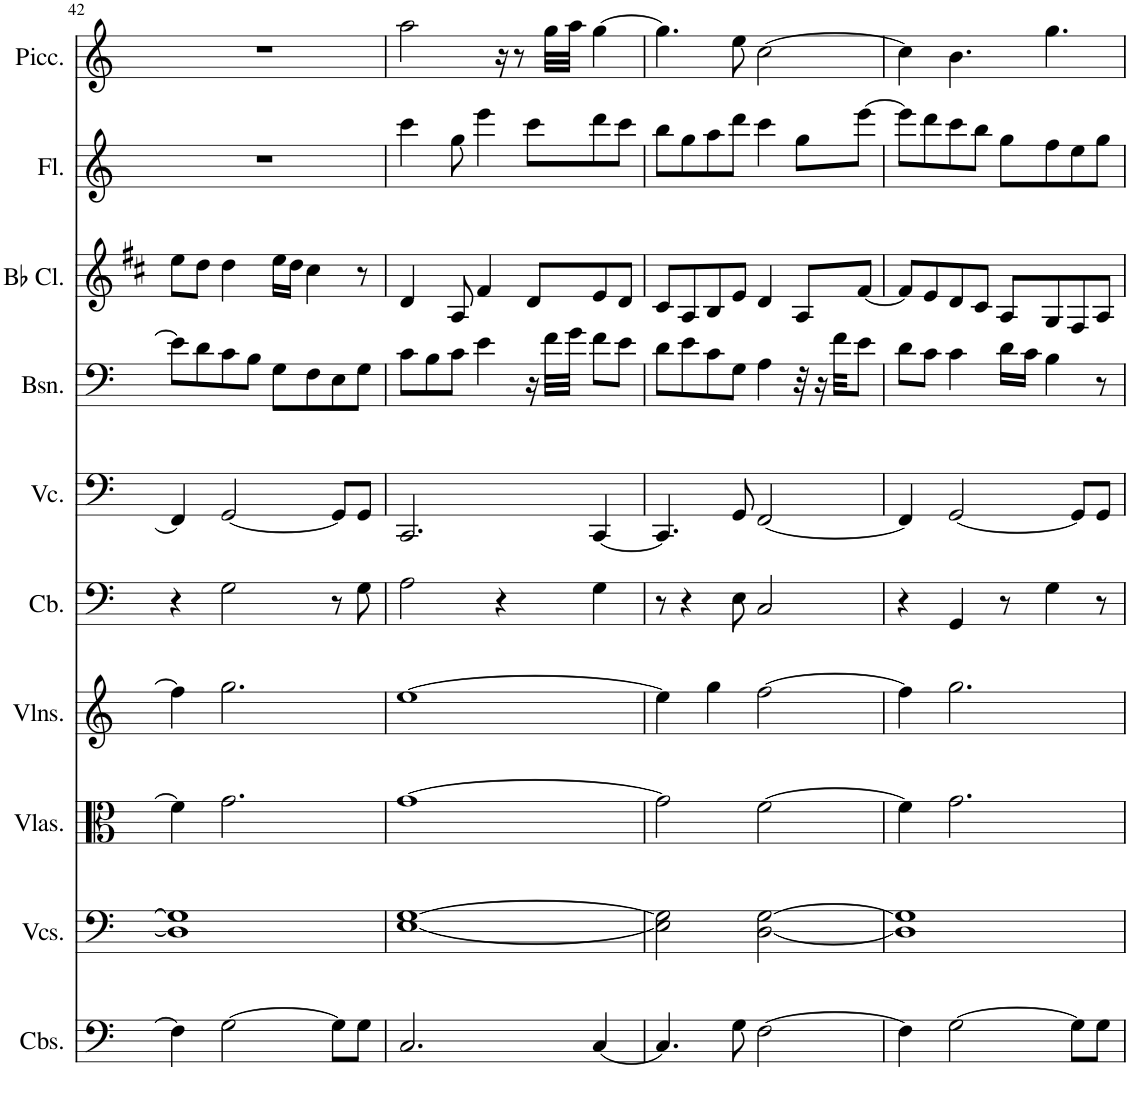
**kern	**kern	**kern	**kern	**kern	**kern	**kern	**kern	**kern	**kern
*part10	*part9	*part8	*part7	*part6	*part5	*part4	*part3	*part2	*part1
*staff10	*staff9	*staff8	*staff7	*staff6	*staff5	*staff4	*staff3	*staff2	*staff1
*I"Contrabasses	*I"Violoncellos	*I"Violas	*I"Violins	*I"Contrabass	*I"Violoncello	*I"Bassoon	*I"Bb Clarinet	*I"Flute	*I"Piccolo
*I'Cbs.	*I'Vcs.	*I'Vlas.	*I'Vlns.	*I'Cb.	*I'Vc.	*I'Bsn.	*I'Bb Cl.	*I'Fl.	*I'Picc.
!!LO:PB:g=z
*clefF4	*clefF4	*clefC3	*clefG2	*clefF4	*clefF4	*clefF4	*clefG2	*clefG2	*clefG2
*Trd7c12	*	*	*	*Trd7c12	*	*	*Trd1c2	*	*Trd-7c-12
*k[]	*k[]	*k[]	*k[]	*k[]	*k[]	*k[]	*k[f#c#]	*k[]	*k[]
*M4/4	*M4/4	*M4/4	*M4/4	*M4/4	*M4/4	*M4/4	*M4/4	*M4/4	*M4/4
=42	=42	=42	=42	=42	=42	=42	=42	=42	=42
4F\]	1D] 1G]	4f\]	4ff\]	4r	4FF/]	8e\L]	8ee\L	1r	1r
.	.	.	.	.	.	8d\	8dd\J	.	.
[2G\	.	2.g\	2.gg\	2G\	[2GG/	8c\	4dd\	.	.
.	.	.	.	.	.	8B\J	.	.	.
.	.	.	.	.	.	8G\L	16ee\LL	.	.
.	.	.	.	.	.	.	16dd\JJ	.	.
.	.	.	.	.	.	8F\	4cc#\	.	.
8G\L]	.	.	.	8r	8GG/L]	8E\	.	.	.
8G\J	.	.	.	8G\	8GG/J	8G\J	8r	.	.
=43	=43	=43	=43	=43	=43	=43	=43	=43	=43
2.C/	[1E [1G	[1g	[1ee	2A\	2.CC/	8c\L	4d/	4ccc\	2aa\
.	.	.	.	.	.	8B\	.	.	.
.	.	.	.	.	.	8c\J	8A/	8gg\	.
.	.	.	.	.	.	4e\	4f#/	4eee\	.
.	.	.	.	4r	.	.	.	.	16r
.	.	.	.	.	.	.	.	.	8r
.	.	.	.	.	.	16r	8d/L	8ccc\L	.
.	.	.	.	.	.	32f\LLL	.	.	32gg\LLL
.	.	.	.	.	.	32g\JJJ	.	.	32aa\JJJ
[4C/	.	.	.	4G\	[4CC/	8f\L	8e/	8ddd\	[4gg\
.	.	.	.	.	.	8e\J	8d/J	8ccc\J	.
=44	=44	=44	=44	=44	=44	=44	=44	=44	=44
4.C/]	2E\] 2G\]	2g\]	4ee\]	8r	4.CC/]	8d\L	8c#/L	8bb\L	4.gg\]
.	.	.	.	4r	.	8e\	8A/	8gg\	.
.	.	.	4gg\	.	.	8c\	8B/	8aa\	.
8G\	.	.	.	8E\	8GG/	8G\J	8e/J	8ddd\J	8ee\
[2F\	[2D\ [2G\	[2f\	[2ff\	2C/	[2FF/	4A\	4d/	4ccc\	[2cc\
.	.	.	.	.	.	32r	8A/L	8gg\L	.
.	.	.	.	.	.	16r	.	.	.
.	.	.	.	.	.	32f\KKL	.	.	.
.	.	.	.	.	.	8e\J	[8f#/J	[8eee\J	.
=45	=45	=45	=45	=45	=45	=45	=45	=45	=45
4F\]	1D] 1G]	4f\]	4ff\]	4r	4FF/]	8d\L	8f#/L]	8eee\L]	4cc\]
.	.	.	.	.	.	8c\J	8e/	8ddd\	.
[2G\	.	2.g\	2.gg\	4GG/	[2GG/	4c\	8d/	8ccc\	4.b\
.	.	.	.	.	.	.	8c#/J	8bb\J	.
.	.	.	.	8r	.	16d\LL	8A/L	8gg\L	.
.	.	.	.	.	.	16c\JJ	.	.	.
.	.	.	.	4G\	.	4B\	8G/	8ff\	4.gg\
8G\L]	.	.	.	.	8GG/L]	.	8F#/	8ee\	.
8G\J	.	.	.	8r	8GG/J	8r	8A/J	8gg\J	.
=	=	=	=	=	=	=	=	=	=
*-	*-	*-	*-	*-	*-	*-	*-	*-	*-
